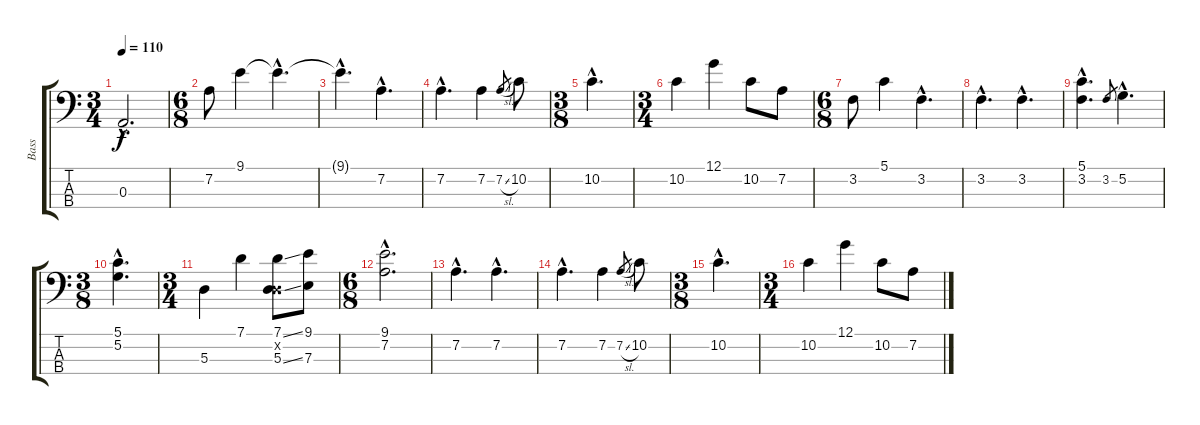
\track ("Bass" "Bass") {instrument electricbasspick}
\staff {score tabs}
\tuning (G2 D2 A1 D1) {hide}
\ts (3 4)
\tempo 110
\clef f4
\ks c
0.3{hac t}.2{d dy f} |
\ts (6 8)
7.2.8 9.1.4 9.1{hac t}.4{d} |
9.1{hac t}.4{d} 7.2{hac}.4{d} |
7.2{hac}.4{d} 7.2.4 7.2{sl}.8{gr} 10.2.8 |
\ts (3 8)
10.2{hac}.4{d} |
\ts (3 4)
10.2.4 12.1.4 10.2.8 7.2.8 |
\ts (6 8)
3.2.8 5.1.4 3.2{hac}.4{d} |
3.2{hac}.4{d} 3.2{hac}.4{d} |
(5.1{hac} 3.2{hac}).4{d} 3.2.8{gr} 5.2{hac}.4{d} |
\ts (3 8)
(5.1{hac} 5.2{hac}).4{d} |
\ts (3 4)
5.3.4 7.1.4 (7.1{ss} 0.2{x} 5.3{ss}).8 (9.1 7.3).8 |
\ts (6 8)
(9.1{hac} 7.2{hac}).2{d} |
7.2{hac}.4{d} 7.2{hac}.4{d} |
7.2{hac}.4{d} 7.2.4 7.2{sl}.8{gr} 10.2.8 |
\ts (3 8)
10.2{hac}.4{d} |
\ts (3 4)
10.2.4 12.1.4 10.2.8 7.2.8
